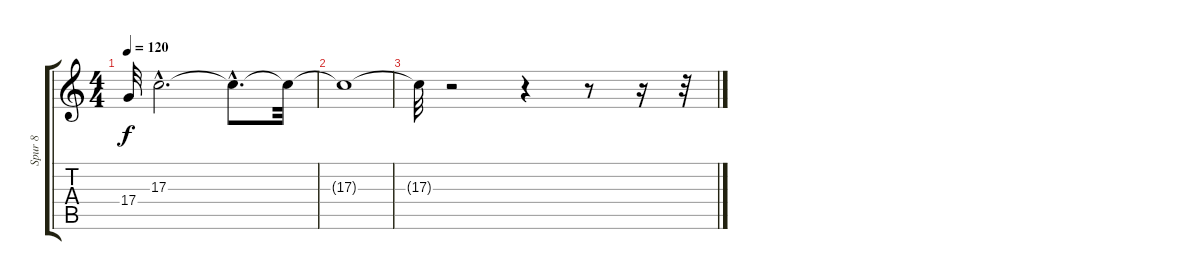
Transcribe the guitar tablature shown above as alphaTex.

\track ("Spur 8" "Spur 8") {instrument electricpiano2}
\staff {score tabs}
\tuning (E4 B3 G3 D3 A2 E2) {hide}
\ts (4 4)
\tempo 120
\clef g2
\ks c
17.4{t}.32{dy f} 17.3{hac}.2{d} 17.3{hac t}.8{d} 17.3{t}.32 |
17.3{t}.1 |
17.3{t}.32 r.2 r.4 r.8 r.16 r.32
